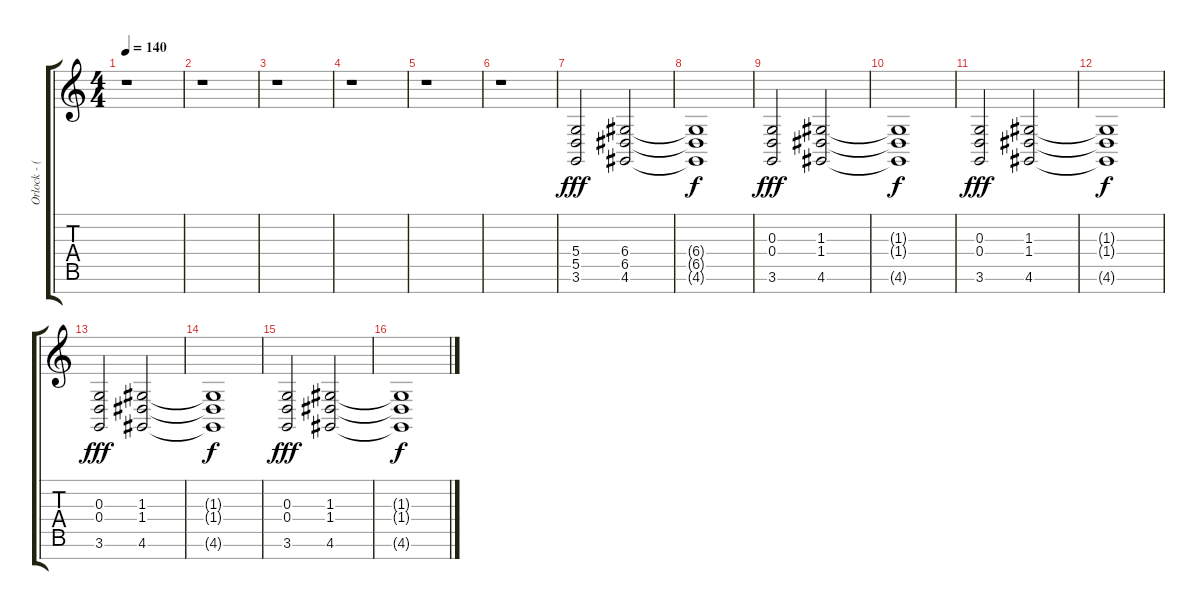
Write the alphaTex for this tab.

\track ("Orlock - (Church Organ)" "Orlock - (") {instrument churchorgan}
\staff {score tabs}
\tuning (E4 B3 G3 D3 A2 E2 B1) {hide}
\ts (4 4)
\tempo 140
\clef g2
\ks c
r.1{dy fff} |
r.1 |
r.1 |
r.1 |
r.1 |
r.1 |
(5.4 5.5 3.6).2 (6.4 6.5 4.6).2 |
(6.4{t} 6.5{t} 4.6{t}).1{dy f} |
(0.3 0.4 3.6).2{dy fff} (1.3 1.4 4.6).2 |
(1.3{t} 1.4{t} 4.6{t}).1{dy f} |
(0.3 0.4 3.6).2{dy fff} (1.3 1.4 4.6).2 |
(1.3{t} 1.4{t} 4.6{t}).1{dy f} |
(0.3 0.4 3.6).2{dy fff} (1.3 1.4 4.6).2 |
(1.3{t} 1.4{t} 4.6{t}).1{dy f} |
(0.3 0.4 3.6).2{dy fff} (1.3 1.4 4.6).2 |
(1.3{t} 1.4{t} 4.6{t}).1{dy f}
